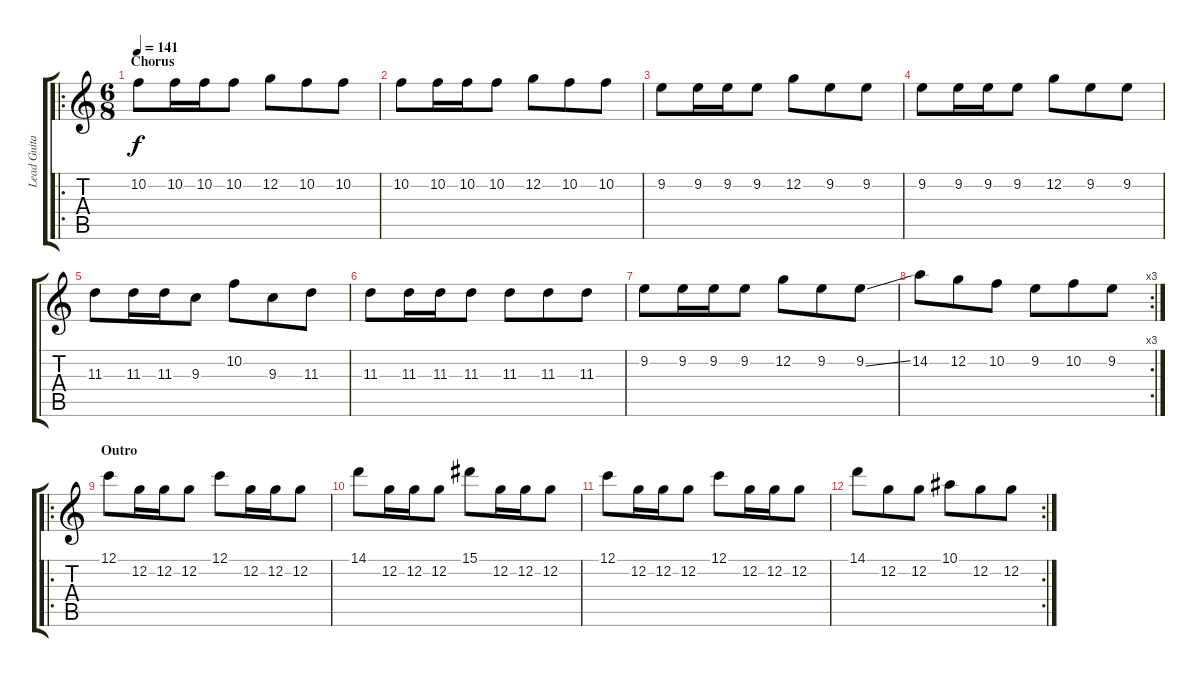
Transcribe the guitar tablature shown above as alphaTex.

\track ("Lead Guitar" "Lead Guita") {instrument overdrivenguitar}
\staff {score tabs}
\tuning (C4 G3 Eb3 Bb2 F2 C2) {hide}
\ro
\ts (6 8)
\section ("" "Chorus")
\tempo 141
\clef g2
\ks c
10.2.8{dy f} 10.2.16 10.2.16 10.2.8 12.2.8 10.2.8 10.2.8 |
10.2.8 10.2.16 10.2.16 10.2.8 12.2.8 10.2.8 10.2.8 |
9.2.8 9.2.16 9.2.16 9.2.8 12.2.8 9.2.8 9.2.8 |
9.2.8 9.2.16 9.2.16 9.2.8 12.2.8 9.2.8 9.2.8 |
11.3.8 11.3.16 11.3.16 9.3.8 10.2.8 9.3.8 11.3.8 |
11.3.8 11.3.16 11.3.16 11.3.8 11.3.8 11.3.8 11.3.8 |
9.2.8 9.2.16 9.2.16 9.2.8 12.2.8 9.2.8 9.2{ss}.8 |
\rc 3
14.2.8 12.2.8 10.2.8 9.2.8 10.2.8 9.2.8 |
\ro
\section ("" "Outro")
12.1.8 12.2.16 12.2.16 12.2.8 12.1.8 12.2.16 12.2.16 12.2.8 |
14.1.8 12.2.16 12.2.16 12.2.8 15.1.8 12.2.16 12.2.16 12.2.8 |
12.1.8 12.2.16 12.2.16 12.2.8 12.1.8 12.2.16 12.2.16 12.2.8 |
\rc 2
14.1.8 12.2.8 12.2.8 10.1.8 12.2.8 12.2.8
